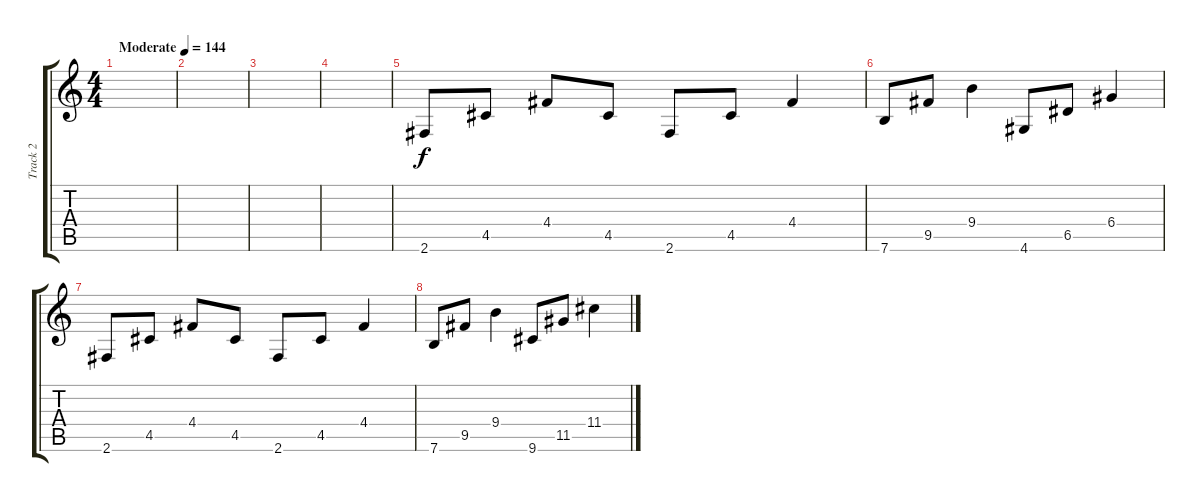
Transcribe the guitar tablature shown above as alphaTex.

\track ("Track 2" "Track 2") {instrument distortionguitar}
\staff {score tabs}
\tuning (E4 B3 G3 D3 A2 E2) {hide}
\ts (4 4)
\tempo (144 "Moderate")
\clef g2
\ks c
|
|
|
|
2.6.8 4.5.8 4.4.8 4.5.8 2.6.8 4.5.8 4.4.4 |
7.6.8 9.5.8 9.4.4 4.6.8 6.5.8 6.4.4 |
2.6.8 4.5.8 4.4.8 4.5.8 2.6.8 4.5.8 4.4.4 |
7.6.8 9.5.8 9.4.4 9.6.8 11.5.8 11.4.4
